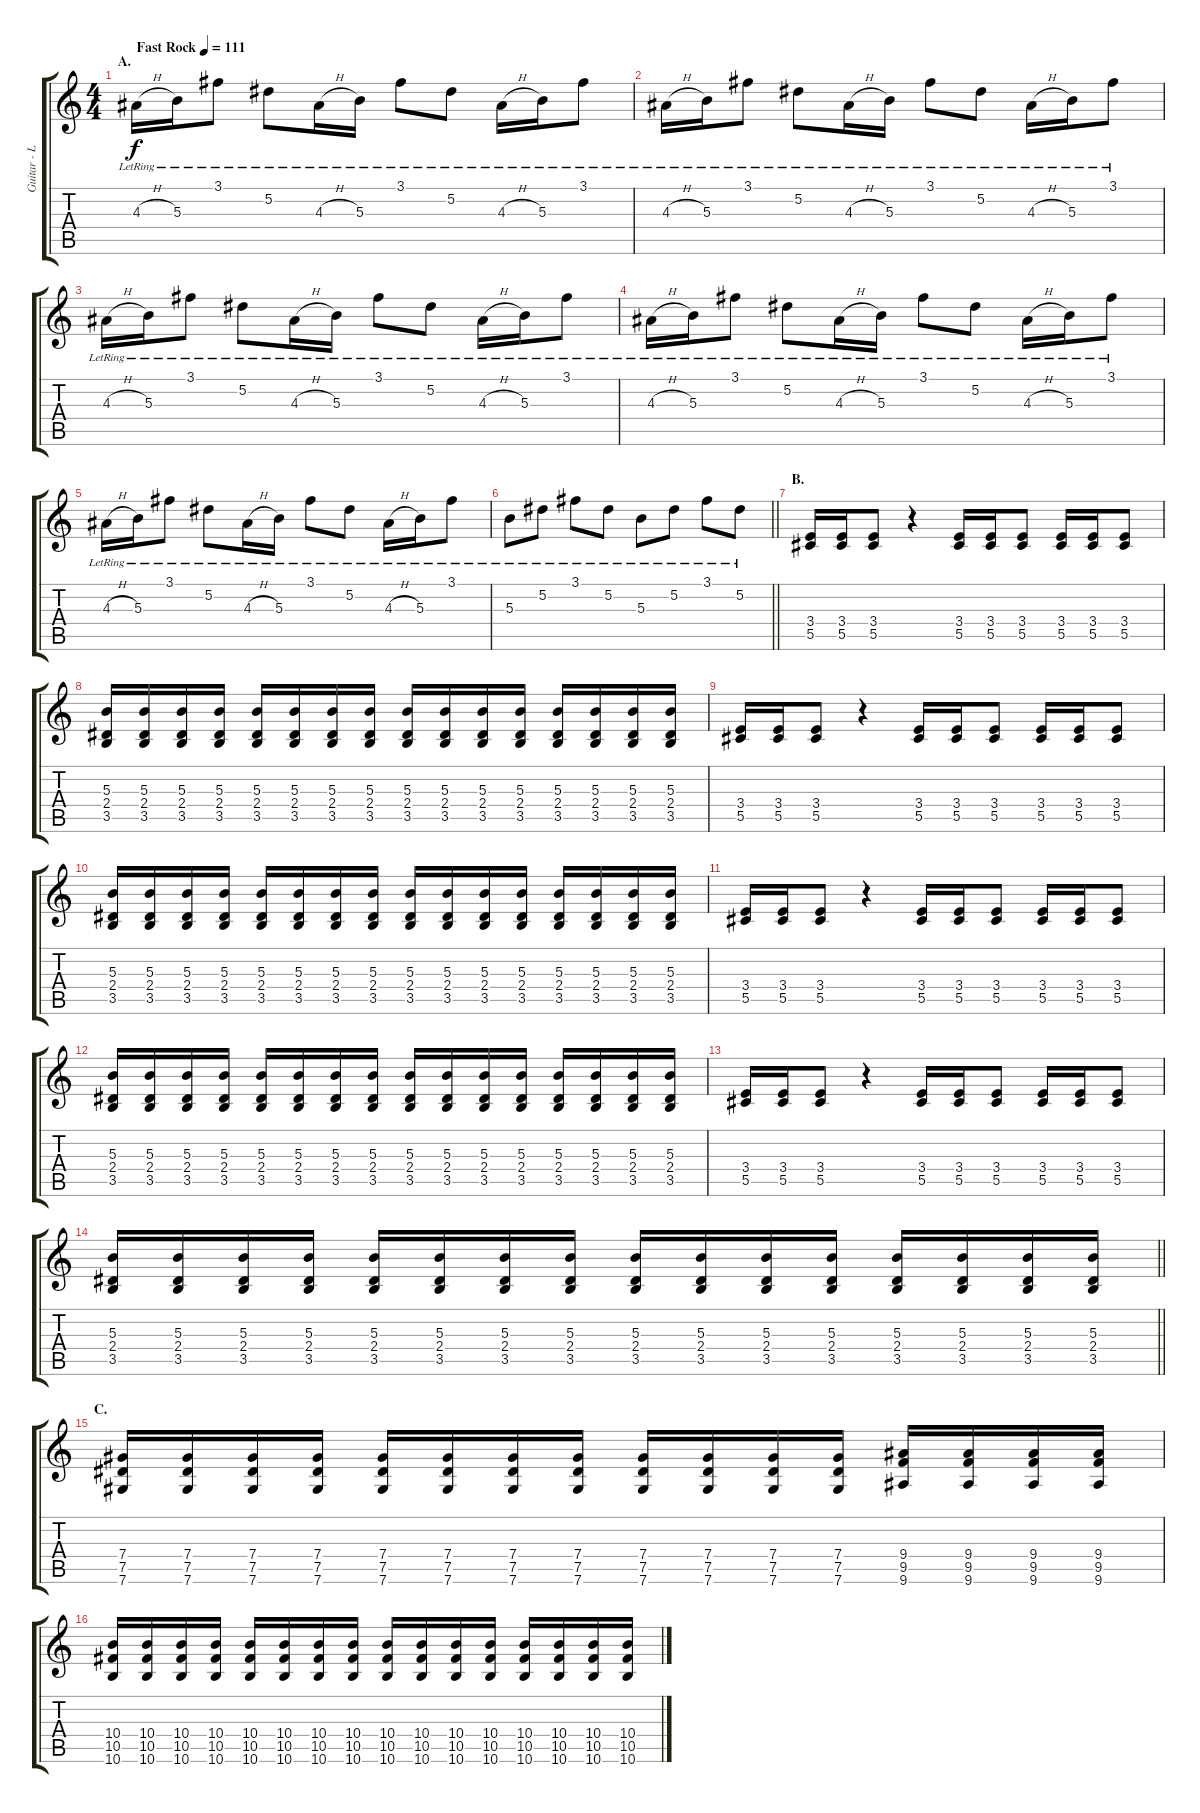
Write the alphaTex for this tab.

\track ("Guitar - Left" "Guitar - L") {instrument distortionguitar}
\staff {score tabs}
\tuning (Eb4 Bb3 Gb3 Db3 Ab2 Db2) {hide}
\ts (4 4)
\section ("" "A.")
\tempo (111 "Fast Rock")
\clef g2
\ks c
4.3{h lr}.16{dy f volume 12 instrument electricguitarjazz} 5.3{lr}.16 3.1{lr}.8 5.2{lr}.8 4.3{h lr}.16 5.3{lr}.16 3.1{lr}.8 5.2{lr}.8 4.3{h lr}.16 5.3{lr}.16 3.1{lr}.8 |
4.3{h lr}.16 5.3{lr}.16 3.1{lr}.8 5.2{lr}.8 4.3{h lr}.16 5.3{lr}.16 3.1{lr}.8 5.2{lr}.8 4.3{h lr}.16 5.3{lr}.16 3.1{lr}.8 |
4.3{h lr}.16 5.3{lr}.16 3.1{lr}.8 5.2{lr}.8 4.3{h lr}.16 5.3{lr}.16 3.1{lr}.8 5.2{lr}.8 4.3{h lr}.16 5.3{lr}.16 3.1{lr}.8 |
4.3{h lr}.16 5.3{lr}.16 3.1{lr}.8 5.2{lr}.8 4.3{h lr}.16 5.3{lr}.16 3.1{lr}.8 5.2{lr}.8 4.3{h lr}.16 5.3{lr}.16 3.1{lr}.8 |
4.3{h lr}.16 5.3{lr}.16 3.1{lr}.8 5.2{lr}.8 4.3{h lr}.16 5.3{lr}.16 3.1{lr}.8 5.2{lr}.8 4.3{h lr}.16 5.3{lr}.16 3.1{lr}.8 |
\barLineRight lightlight
5.3{lr}.8 5.2{lr}.8 3.1{lr}.8 5.2{lr}.8 5.3{lr}.8 5.2{lr}.8 3.1{lr}.8 5.2{lr}.8 |
\section ("" "B.")
(3.4 5.5).16{volume 14 instrument distortionguitar} (3.4 5.5).16 (3.4 5.5).8 r.4 (3.4 5.5).16 (3.4 5.5).16 (3.4 5.5).8 (3.4 5.5).16 (3.4 5.5).16 (3.4 5.5).8 |
(5.3 2.4 3.5).16 (5.3 2.4 3.5).16 (5.3 2.4 3.5).16 (5.3 2.4 3.5).16 (5.3 2.4 3.5).16 (5.3 2.4 3.5).16 (5.3 2.4 3.5).16 (5.3 2.4 3.5).16 (5.3 2.4 3.5).16 (5.3 2.4 3.5).16 (5.3 2.4 3.5).16 (5.3 2.4 3.5).16 (5.3 2.4 3.5).16 (5.3 2.4 3.5).16 (5.3 2.4 3.5).16 (5.3 2.4 3.5).16 |
(3.4 5.5).16 (3.4 5.5).16 (3.4 5.5).8 r.4 (3.4 5.5).16 (3.4 5.5).16 (3.4 5.5).8 (3.4 5.5).16 (3.4 5.5).16 (3.4 5.5).8 |
(5.3 2.4 3.5).16 (5.3 2.4 3.5).16 (5.3 2.4 3.5).16 (5.3 2.4 3.5).16 (5.3 2.4 3.5).16 (5.3 2.4 3.5).16 (5.3 2.4 3.5).16 (5.3 2.4 3.5).16 (5.3 2.4 3.5).16 (5.3 2.4 3.5).16 (5.3 2.4 3.5).16 (5.3 2.4 3.5).16 (5.3 2.4 3.5).16 (5.3 2.4 3.5).16 (5.3 2.4 3.5).16 (5.3 2.4 3.5).16 |
(3.4 5.5).16 (3.4 5.5).16 (3.4 5.5).8 r.4 (3.4 5.5).16 (3.4 5.5).16 (3.4 5.5).8 (3.4 5.5).16 (3.4 5.5).16 (3.4 5.5).8 |
(5.3 2.4 3.5).16 (5.3 2.4 3.5).16 (5.3 2.4 3.5).16 (5.3 2.4 3.5).16 (5.3 2.4 3.5).16 (5.3 2.4 3.5).16 (5.3 2.4 3.5).16 (5.3 2.4 3.5).16 (5.3 2.4 3.5).16 (5.3 2.4 3.5).16 (5.3 2.4 3.5).16 (5.3 2.4 3.5).16 (5.3 2.4 3.5).16 (5.3 2.4 3.5).16 (5.3 2.4 3.5).16 (5.3 2.4 3.5).16 |
(3.4 5.5).16 (3.4 5.5).16 (3.4 5.5).8 r.4 (3.4 5.5).16 (3.4 5.5).16 (3.4 5.5).8 (3.4 5.5).16 (3.4 5.5).16 (3.4 5.5).8 |
\barLineRight lightlight
(5.3 2.4 3.5).16 (5.3 2.4 3.5).16 (5.3 2.4 3.5).16 (5.3 2.4 3.5).16 (5.3 2.4 3.5).16 (5.3 2.4 3.5).16 (5.3 2.4 3.5).16 (5.3 2.4 3.5).16 (5.3 2.4 3.5).16 (5.3 2.4 3.5).16 (5.3 2.4 3.5).16 (5.3 2.4 3.5).16 (5.3 2.4 3.5).16 (5.3 2.4 3.5).16 (5.3 2.4 3.5).16 (5.3 2.4 3.5).16 |
\section ("" "C.")
(7.4 7.5 7.6).16 (7.4 7.5 7.6).16 (7.4 7.5 7.6).16 (7.4 7.5 7.6).16 (7.4 7.5 7.6).16 (7.4 7.5 7.6).16 (7.4 7.5 7.6).16 (7.4 7.5 7.6).16 (7.4 7.5 7.6).16 (7.4 7.5 7.6).16 (7.4 7.5 7.6).16 (7.4 7.5 7.6).16 (9.4 9.5 9.6).16 (9.4 9.5 9.6).16 (9.4 9.5 9.6).16 (9.4 9.5 9.6).16 |
(10.4 10.5 10.6).16 (10.4 10.5 10.6).16 (10.4 10.5 10.6).16 (10.4 10.5 10.6).16 (10.4 10.5 10.6).16 (10.4 10.5 10.6).16 (10.4 10.5 10.6).16 (10.4 10.5 10.6).16 (10.4 10.5 10.6).16 (10.4 10.5 10.6).16 (10.4 10.5 10.6).16 (10.4 10.5 10.6).16 (10.4 10.5 10.6).16 (10.4 10.5 10.6).16 (10.4 10.5 10.6).16 (10.4 10.5 10.6).16
